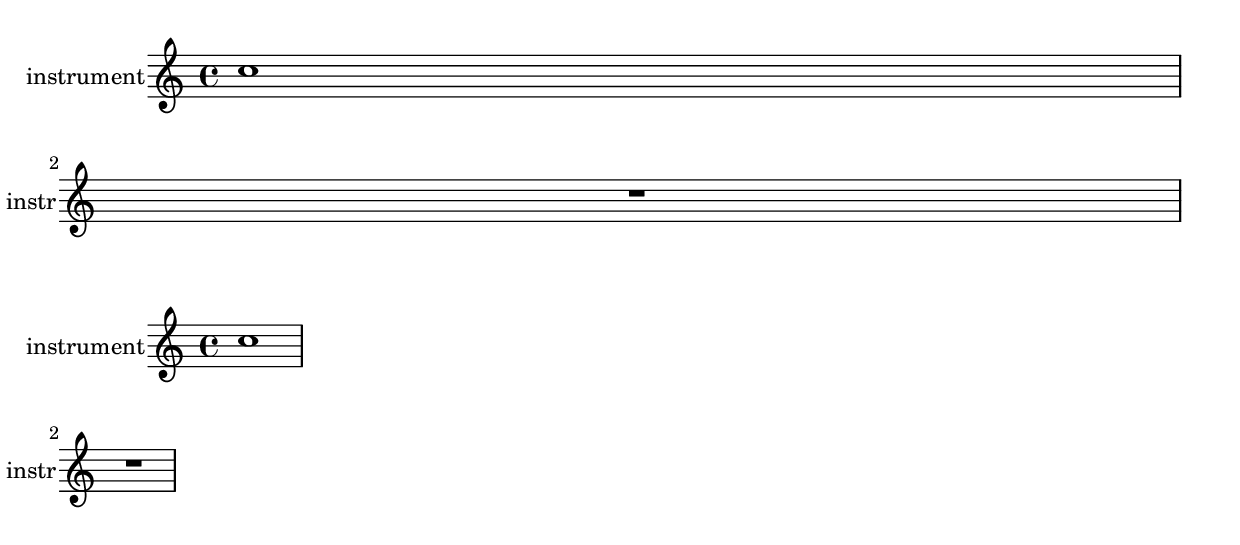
\version "1.7.18"
\header { texidoc = "This combines instrument names and multimeasure rests (there was an
interesting bug in 1.3.98). " }

\score{
	\context Staff <
	      \property Staff.instrument = "instrument"
	      \property Staff.instr = "instr"
	      \notes{c''1 \break R1 }
	    >
	 \paper {
	    \translator { \StaffContext
	    \consists Instrument_name_engraver

	    }
	  }
	\paper { raggedright =  ##t }
	}


